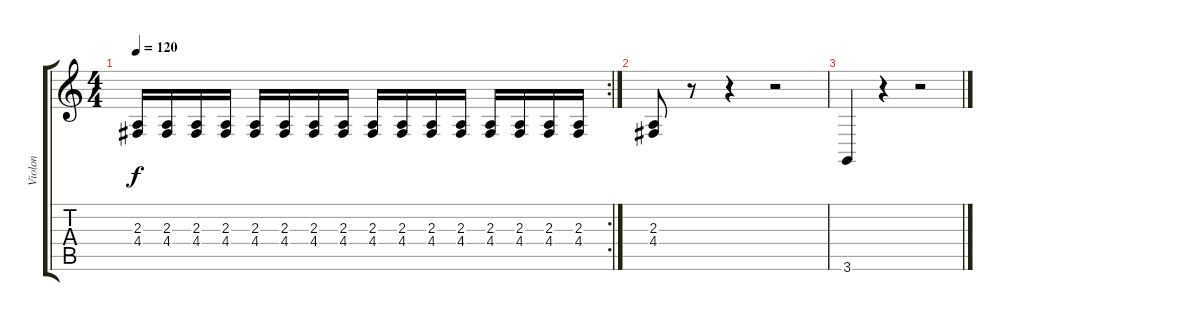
\track ("Violon" "Violon") {instrument violin}
\staff {score tabs}
\tuning (E4 B3 G3 D3 A2 E2) {hide}
\rc 2
\ts (4 4)
\tempo 120
\clef g2
\ks c
(2.3 4.4).16{dy f} (2.3 4.4).16 (2.3 4.4).16 (2.3 4.4).16 (2.3 4.4).16 (2.3 4.4).16 (2.3 4.4).16 (2.3 4.4).16 (2.3 4.4).16 (2.3 4.4).16 (2.3 4.4).16 (2.3 4.4).16 (2.3 4.4).16 (2.3 4.4).16 (2.3 4.4).16 (2.3 4.4).16 |
(2.3 4.4).8 r.8 r.4 r.2 |
3.6.4 r.4 r.2
